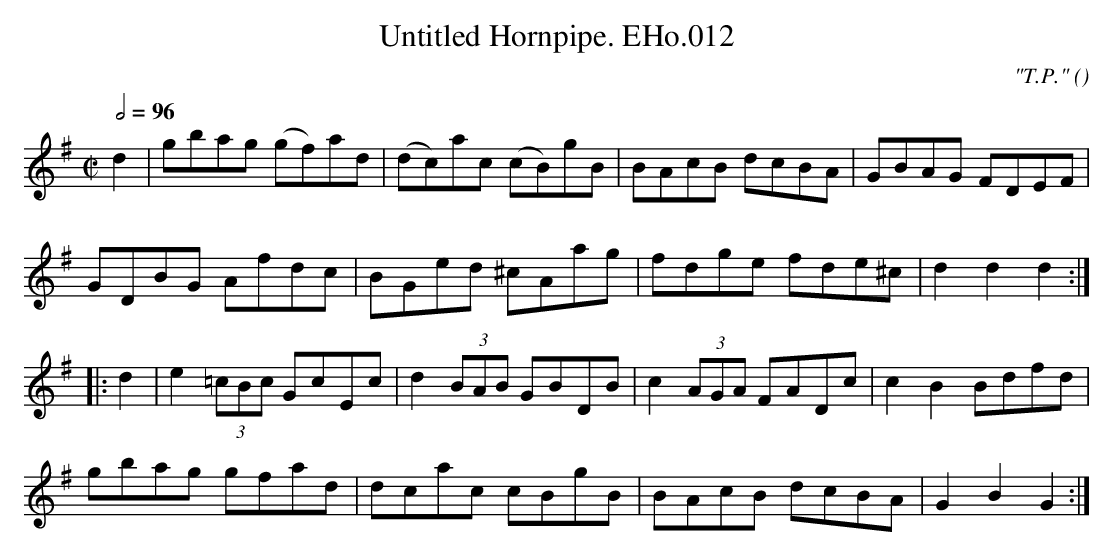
X:1
T:Untitled Hornpipe. EHo.012
M:C|
L:1/8
Q:1/2=96
C:"T.P."
O:
K:G
d2 | gbag (gf)ad | (dc)ac (cB)gB | BAcB dcBA | GBAG FDEF |
GDBG Afdc | BGed ^cAag | fdge fde^c | d2d2d2 :|
|: d2 | e2(3=cBc GcEc | d2(3BAB GBDB | c2(3AGA FADc | c2B2Bdfd |
gbag gfad | dcac cBgB | BAcB dcBA | G2B2G2 :|
